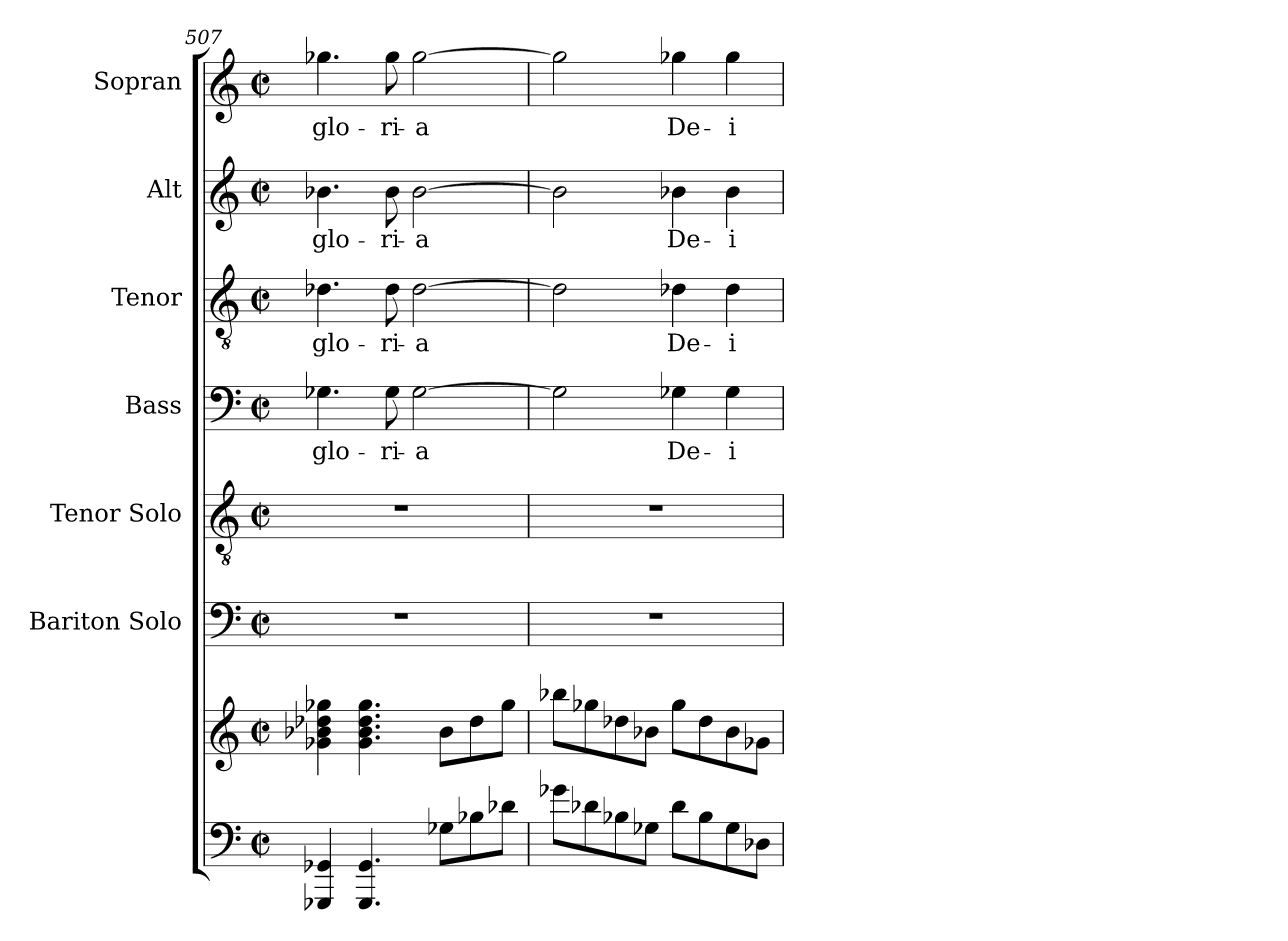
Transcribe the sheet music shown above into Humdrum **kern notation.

**kern	**kern	**kern	**kern	**kern	**text	**kern	**text	**kern	**text	**kern	**text
*part7	*part7	*part6	*part5	*part4	*part4	*part3	*part3	*part2	*part2	*part1	*part1
*staff8	*staff7	*staff6	*staff5	*staff4	*staff4	*staff3	*staff3	*staff2	*staff2	*staff1	*staff1
*	*	*I"Bariton Solo	*I"Tenor Solo	*I"Bass	*	*I"Tenor	*	*I"Alt	*	*I"Sopran	*
*	*	*	*	*I'B.	*	*I'T.	*	*I'A.	*	*I'S.	*
!!LO:LB:g=z
*clefF4	*clefG2	*clefF4	*clefGv2	*clefF4	*	*clefGv2	*	*clefG2	*	*clefG2	*
*k[]	*k[]	*k[]	*k[]	*k[]	*	*k[]	*	*k[]	*	*k[]	*
*C:	*C:	*C:	*C:	*C:	*	*C:	*	*C:	*	*C:	*
*M2/2	*M2/2	*M2/2	*M2/2	*M2/2	*	*M2/2	*	*M2/2	*	*M2/2	*
*met(c|)	*met(c|)	*met(c|)	*met(c|)	*met(c|)	*	*met(c|)	*	*met(c|)	*	*met(c|)	*
=507	=507	=507	=507	=507	=507	=507	=507	=507	=507	=507	=507
!	!	!	!	!	!LO:LY:b	!	!LO:LY:b	!	!LO:LY:b	!	!LO:LY:b
4GGG-X/ 4GG-X/	4g-X\ 4b-X\ 4dd-X\ 4gg-X\	1r	1r	4.G-X\	glo-	4.d-X\	glo-	4.b-X\	glo-	4.gg-X\	glo-
4.GGG-/ 4.GG-/	4.g-\ 4.b-\ 4.dd-\ 4.gg-\	.	.	.	.	.	.	.	.	.	.
!	!	!	!	!	!LO:LY:b	!	!LO:LY:b	!	!LO:LY:b	!	!LO:LY:b
.	.	.	.	8G-\	-ri-	8d-\	-ri-	8b-\	-ri-	8gg-\	-ri-
!	!	!	!	!	!LO:LY:b	!	!LO:LY:b	!	!LO:LY:b	!	!LO:LY:b
.	.	.	.	[2G-\	-a	[2d-\	-a	[2b-\	-a	[2gg-\	-a
8G-X\L	8b-\L	.	.	.	.	.	.	.	.	.	.
8B-X\	8dd-\	.	.	.	.	.	.	.	.	.	.
8d-X\J	8gg-\J	.	.	.	.	.	.	.	.	.	.
=508	=508	=508	=508	=508	=508	=508	=508	=508	=508	=508	=508
8g-X\L	8bb-X\L	1r	1r	2G-\]	.	2d-\]	.	2b-\]	.	2gg-\]	.
8d-X\	8gg-X\	.	.	.	.	.	.	.	.	.	.
8B-X\	8dd-X\	.	.	.	.	.	.	.	.	.	.
8G-X\J	8b-X\J	.	.	.	.	.	.	.	.	.	.
!	!	!	!	!	!LO:LY:b	!	!LO:LY:b	!	!LO:LY:b	!	!LO:LY:b
8d-\L	8gg-\L	.	.	4G-X\	De-	4d-X\	De-	4b-X\	De-	4gg-X\	De-
8B-\	8dd-\	.	.	.	.	.	.	.	.	.	.
!	!	!	!	!	!LO:LY:b	!	!LO:LY:b	!	!LO:LY:b	!	!LO:LY:b
8G-\	8b-\	.	.	4G-\	-i	4d-\	-i	4b-\	-i	4gg-\	-i
8D-X\J	8g-X\J	.	.	.	.	.	.	.	.	.	.
=	=	=	=	=	=	=	=	=	=	=	=
*-	*-	*-	*-	*-	*-	*-	*-	*-	*-	*-	*-
